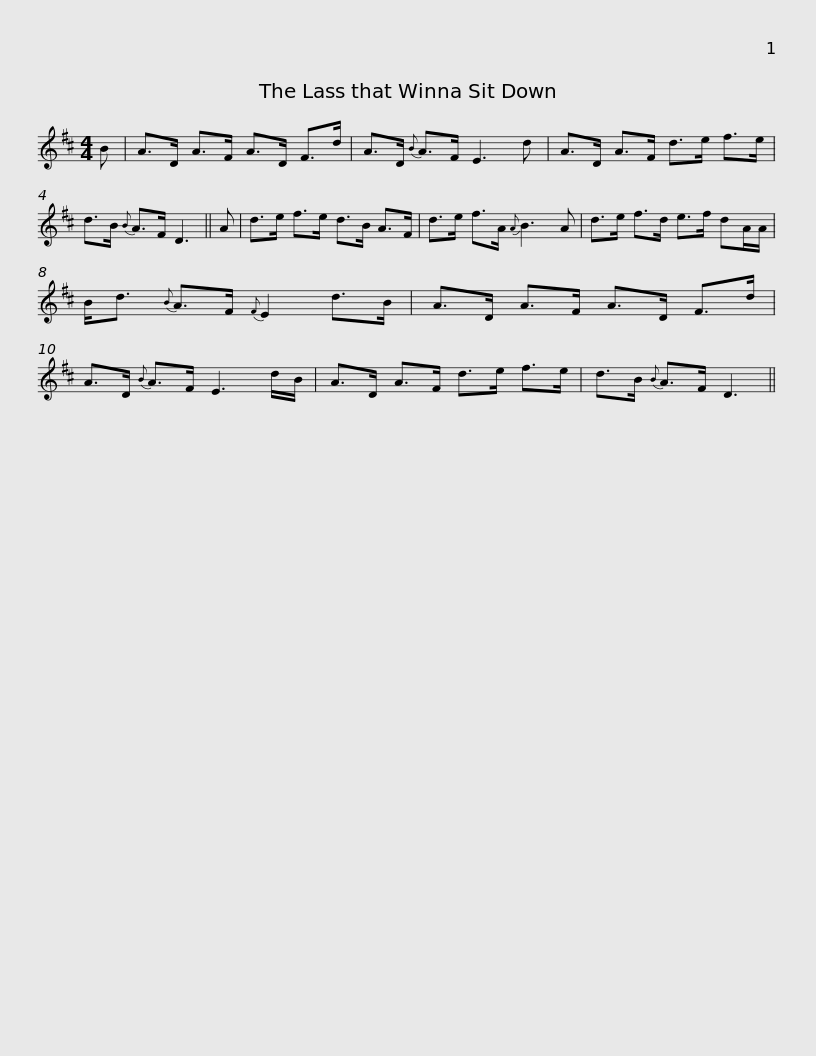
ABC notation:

X:1
L:1/8
M:4/4
I:linebreak $
K:D
V:1 treble
V:1
 B | A>D A>F A>D F>d | A>D{B} A>F E3 d | A>D A>F d>e f>e | d>B{B} A>F D3 || %5
 A |$ d>e f>e d>B A>F | d>e f>A{A} B3 A | d>e f>d e>f dA/A/ | B<d{B} A>F{F} E2 d>B |$ %10
 A>D A>F A>D F>d | A>D{B} A>F E3 d/B/ | A>D A>F d>e f>e | d>B{B} A>F D3 || %14
